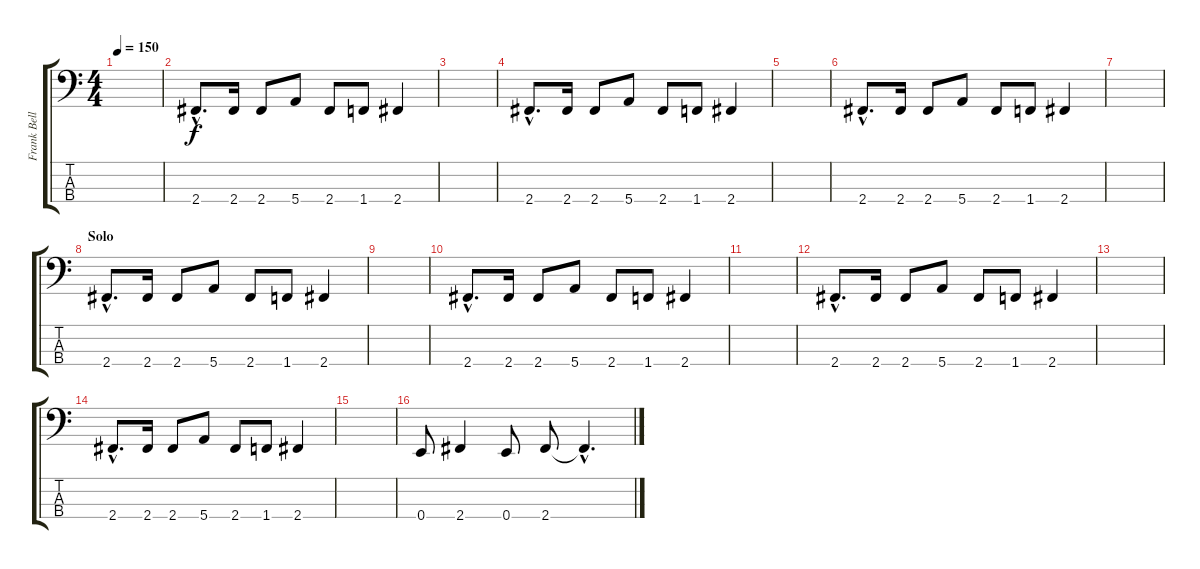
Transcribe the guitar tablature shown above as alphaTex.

\track ("Frank Bello" "Frank Bell") {instrument electricbasspick}
\staff {score tabs}
\tuning (G2 D2 A1 E1) {hide}
\ts (4 4)
\tempo 150
\clef f4
\ks c
|
2.4{hac}.8{d} 2.4.16 2.4.8 5.4.8 2.4.8 1.4.8 2.4.4 |
|
2.4{hac}.8{d} 2.4.16 2.4.8 5.4.8 2.4.8 1.4.8 2.4.4 |
|
2.4{hac}.8{d} 2.4.16 2.4.8 5.4.8 2.4.8 1.4.8 2.4.4 |
|
\section ("" "Solo")
2.4{hac}.8{d} 2.4.16 2.4.8 5.4.8 2.4.8 1.4.8 2.4.4 |
|
2.4{hac}.8{d} 2.4.16 2.4.8 5.4.8 2.4.8 1.4.8 2.4.4 |
|
2.4{hac}.8{d} 2.4.16 2.4.8 5.4.8 2.4.8 1.4.8 2.4.4 |
|
2.4{hac}.8{d} 2.4.16 2.4.8 5.4.8 2.4.8 1.4.8 2.4.4 |
|
0.4.8 2.4.4 0.4.8 2.4.8 2.4{hac t}.4{d}
